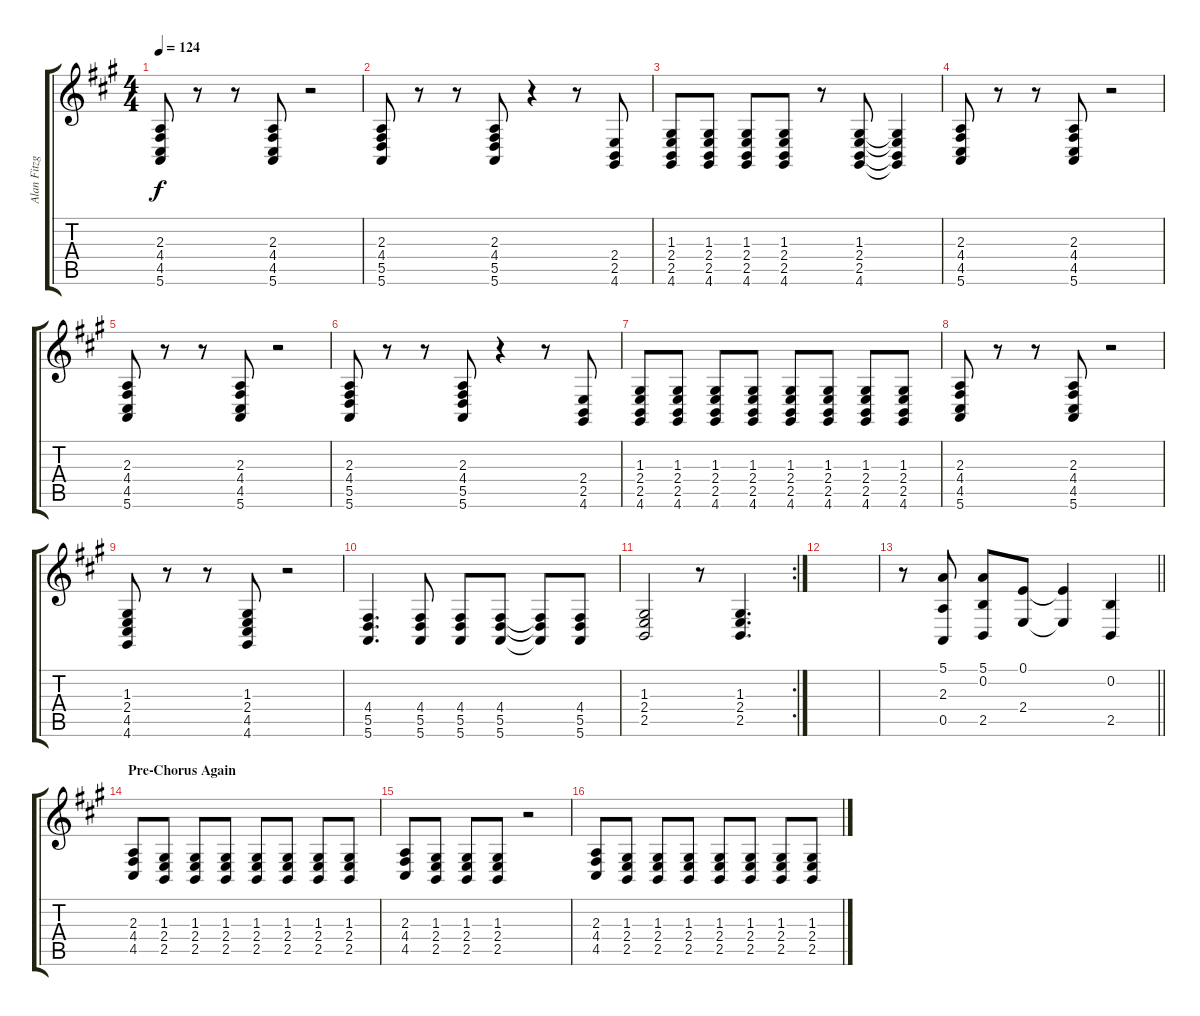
\track ("Alan Fitzgerald 2" "Alan Fitzg") {instrument electricgrandpiano}
\staff {score tabs}
\tuning (E4 B3 G3 D3 A2 E2) {hide}
\ts (4 4)
\tempo 124
\clef g2
\ks a
(2.3 4.4 4.5 5.6).8{dy f} r.8 r.8 (2.3 4.4 4.5 5.6).8 r.2 |
(2.3 4.4 5.5 5.6).8 r.8 r.8 (2.3 4.4 5.5 5.6).8 r.4 r.8 (2.4 2.5 4.6).8 |
(1.3 2.4 2.5 4.6).8 (1.3 2.4 2.5 4.6).8 (1.3 2.4 2.5 4.6).8 (1.3 2.4 2.5 4.6).8 r.8 (1.3 2.4 2.5 4.6).8 (1.3{t} 2.4{t} 2.5{t} 4.6{t}).4 |
(2.3 4.4 4.5 5.6).8 r.8 r.8 (2.3 4.4 4.5 5.6).8 r.2 |
(2.3 4.4 4.5 5.6).8 r.8 r.8 (2.3 4.4 4.5 5.6).8 r.2 |
(2.3 4.4 5.5 5.6).8 r.8 r.8 (2.3 4.4 5.5 5.6).8 r.4 r.8 (2.4 2.5 4.6).8 |
(1.3 2.4 2.5 4.6).8 (1.3 2.4 2.5 4.6).8 (1.3 2.4 2.5 4.6).8 (1.3 2.4 2.5 4.6).8 (1.3 2.4 2.5 4.6).8 (1.3 2.4 2.5 4.6).8 (1.3 2.4 2.5 4.6).8 (1.3 2.4 2.5 4.6).8 |
(2.3 4.4 4.5 5.6).8 r.8 r.8 (2.3 4.4 4.5 5.6).8 r.2 |
(1.3 2.4 4.5 4.6).8 r.8 r.8 (1.3 2.4 4.5 4.6).8 r.2 |
(4.4 5.5 5.6).4{d} (4.4 5.5 5.6).8 (4.4 5.5 5.6).8 (4.4 5.5 5.6).8 (4.4{t} 5.5{t} 5.6{t}).8 (4.4 5.5 5.6).8 |
\rc 2
(1.3 2.4 2.5).2 r.8 (1.3 2.4 2.5).4{d} |
|
\barLineRight lightlight
r.8 (5.1 2.3 0.5).8 (5.1 0.2 2.5).8 (0.1 2.4).8 (0.1{t} 2.4{t}).4 (0.2 2.5).4 |
\section ("" "Pre-Chorus Again")
(2.3 4.4 4.5).8 (1.3 2.4 2.5).8 (1.3 2.4 2.5).8 (1.3 2.4 2.5).8 (1.3 2.4 2.5).8 (1.3 2.4 2.5).8 (1.3 2.4 2.5).8 (1.3 2.4 2.5).8 |
(2.3 4.4 4.5).8 (1.3 2.4 2.5).8 (1.3 2.4 2.5).8 (1.3 2.4 2.5).8 r.2 |
(2.3 4.4 4.5).8 (1.3 2.4 2.5).8 (1.3 2.4 2.5).8 (1.3 2.4 2.5).8 (1.3 2.4 2.5).8 (1.3 2.4 2.5).8 (1.3 2.4 2.5).8 (1.3 2.4 2.5).8
